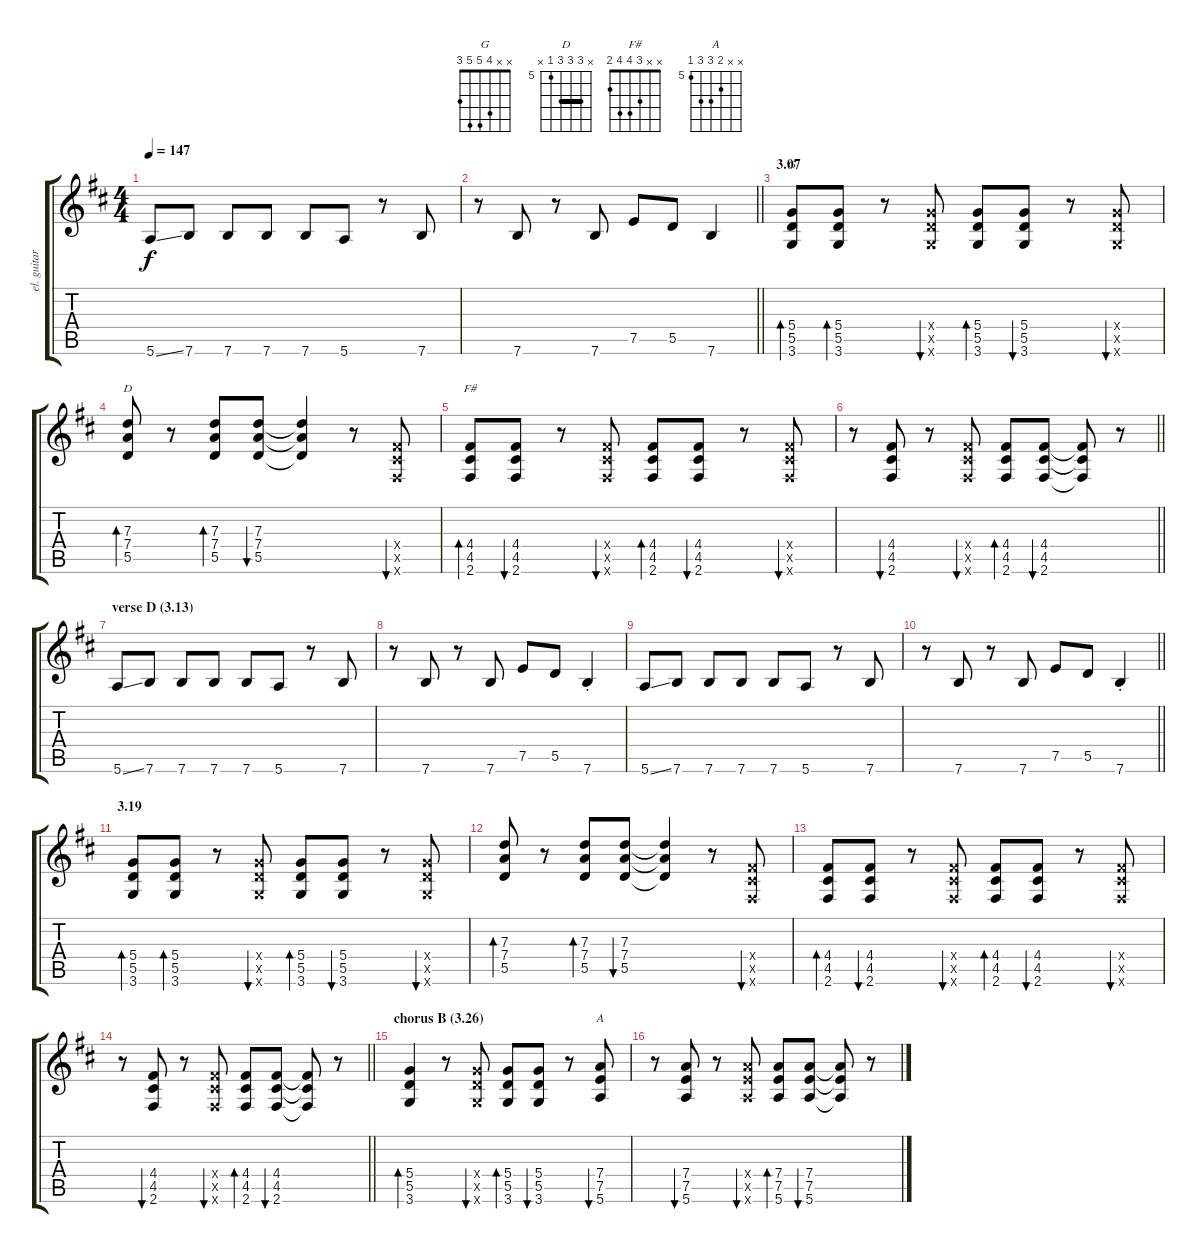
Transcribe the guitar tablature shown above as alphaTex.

\track ("el. guitar 1" "el. guitar") {instrument overdrivenguitar}
\staff {score tabs}
\tuning (E4 B3 G3 D3 A2 E2) {hide}
\chord ("G" x x 4 5 5 3)
\chord ("D" x 7 7 7 5 x) {firstfret 5 barre 7}
\chord ("F#" x x 3 4 4 2)
\chord ("A" x x 6 7 7 5) {firstfret 5}
\ts (4 4)
\tempo 147
\clef g2
\ks d
5.6{ss}.8{dy f} 7.6.8 7.6.8 7.6.8 7.6.8 5.6.8 r.8 7.6.8 |
\barLineRight lightlight
r.8 7.6.8 r.8 7.6.8 7.5.8 5.5.8 7.6.4 |
\section ("" "3.07")
(5.4 5.5 3.6).8{bd 30 ch "G"} (5.4 5.5 3.6).8{bd 30} r.8 (5.4{x} 5.5{x} 3.6{x}).8{bu 30} (5.4 5.5 3.6).8{bd 30} (5.4 5.5 3.6).8{bu 30} r.8 (5.4{x} 5.5{x} 3.6{x}).8{bu 30} |
(7.3 7.4 5.5).8{bd 30 ch "D"} r.8 (7.3 7.4 5.5).8{bd 30} (7.3 7.4 5.5).8{bu 30} (7.3{t} 7.4{t} 5.5{t}).4 r.8 (4.4{x} 4.5{x} 2.6{x}).8{bu 30} |
(4.4 4.5 2.6).8{bd 30 ch "F#"} (4.4 4.5 2.6).8{bu 30} r.8 (4.4{x} 4.5{x} 2.6{x}).8{bu 30} (4.4 4.5 2.6).8{bd 30} (4.4 4.5 2.6).8{bu 30} r.8 (4.4{x} 4.5{x} 2.6{x}).8{bu 30} |
\barLineRight lightlight
r.8 (4.4 4.5 2.6).8{bu 30} r.8 (4.4{x} 4.5{x} 2.6{x}).8{bu 30} (4.4 4.5 2.6).8{bd 30} (4.4 4.5 2.6).8{bu 30} (4.4{t} 4.5{t} 2.6{t}).8 r.8 |
\section ("" "verse D (3.13)")
5.6{ss}.8 7.6.8 7.6.8 7.6.8 7.6.8 5.6.8 r.8 7.6.8 |
r.8 7.6.8 r.8 7.6.8 7.5.8 5.5.8 7.6{st}.4 |
5.6{ss}.8 7.6.8 7.6.8 7.6.8 7.6.8 5.6.8 r.8 7.6.8 |
\barLineRight lightlight
r.8 7.6.8 r.8 7.6.8 7.5.8 5.5.8 7.6{st}.4 |
\section ("" "3.19")
(5.4 5.5 3.6).8{bd 30} (5.4 5.5 3.6).8{bd 30} r.8 (5.4{x} 5.5{x} 3.6{x}).8{bu 30} (5.4 5.5 3.6).8{bd 30} (5.4 5.5 3.6).8{bu 30} r.8 (5.4{x} 5.5{x} 3.6{x}).8{bu 30} |
(7.3 7.4 5.5).8{bd 30} r.8 (7.3 7.4 5.5).8{bd 30} (7.3 7.4 5.5).8{bu 30} (7.3{t} 7.4{t} 5.5{t}).4 r.8 (4.4{x} 4.5{x} 2.6{x}).8{bu 30} |
(4.4 4.5 2.6).8{bd 30} (4.4 4.5 2.6).8{bu 30} r.8 (4.4{x} 4.5{x} 2.6{x}).8{bu 30} (4.4 4.5 2.6).8{bd 30} (4.4 4.5 2.6).8{bu 30} r.8 (4.4{x} 4.5{x} 2.6{x}).8{bu 30} |
\barLineRight lightlight
r.8 (4.4 4.5 2.6).8{bu 30} r.8 (4.4{x} 4.5{x} 2.6{x}).8{bu 30} (4.4 4.5 2.6).8{bd 30} (4.4 4.5 2.6).8{bu 30} (4.4{t} 4.5{t} 2.6{t}).8 r.8 |
\section ("" "chorus B (3.26)")
(5.4 5.5 3.6).4{bd 30} r.8 (5.4{x} 5.5{x} 3.6{x}).8{bu 30} (5.4 5.5 3.6).8{bd 30} (5.4 5.5 3.6).8{bu 30} r.8 (7.4 7.5 5.6).8{bu 30 ch "A"} |
r.8 (7.4 7.5 5.6).8{bu 30} r.8 (7.4{x} 7.5{x} 5.6{x}).8{bu 30} (7.4 7.5 5.6).8{bd 30} (7.4 7.5 5.6).8{bu 30} (7.4{t} 7.5{t} 5.6{t}).8 r.8
